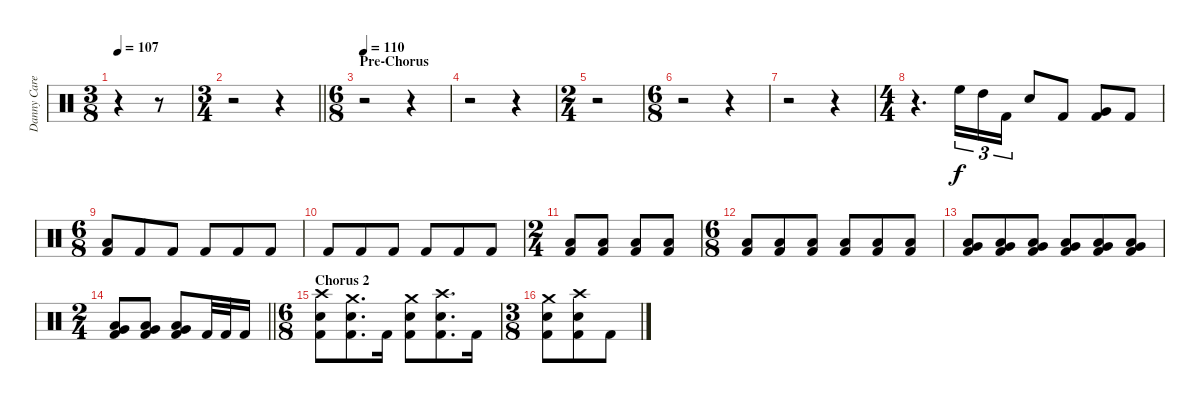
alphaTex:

\track ("Danny Carey" "Danny Care") {instrument percussion}
\staff {score}
\articulation defaults
\ts (3 8)
\tempo 107
\clef neutral
\ks c
r.4{dy f} r.8 |
\ts (3 4)
\barLineRight lightlight
r.2 r.4 |
\ts (6 8)
\section ("" "Pre-Chorus")
\tempo 110
r.2 r.4 |
r.2 r.4 |
\ts (2 4)
r.2 |
\ts (6 8)
r.2 r.4 |
r.2 r.4 |
\ts (4 4)
r.4{d} "High Floor Tom (hit)".16{tu (3 2)} "High Tom (hit)".16{tu (3 2)} "Kick (hit) 2".16{tu (3 2)} "Electric Snare (hit)".8 "Kick (hit) 2".8 ("Very Low Tom (hit)" "Kick (hit) 2").8 "Kick (hit) 2".8 |
\ts (6 8)
("Low Floor Tom (hit)" "Kick (hit) 2").8 "Kick (hit) 2".8 "Kick (hit) 2".8 "Kick (hit) 2".8 "Kick (hit) 2".8 "Kick (hit) 2".8 |
"Kick (hit) 2".8 "Kick (hit) 2".8 "Kick (hit) 2".8 "Kick (hit) 2".8 "Kick (hit) 2".8 "Kick (hit) 2".8 |
\ts (2 4)
("Low Floor Tom (hit)" "Kick (hit) 2").8 ("Low Floor Tom (hit)" "Kick (hit) 2").8 ("Low Floor Tom (hit)" "Kick (hit) 2").8 ("Low Floor Tom (hit)" "Kick (hit) 2").8 |
\ts (6 8)
("Low Floor Tom (hit)" "Kick (hit) 2").8 ("Low Floor Tom (hit)" "Kick (hit) 2").8 ("Low Floor Tom (hit)" "Kick (hit) 2").8 ("Low Floor Tom (hit)" "Kick (hit) 2").8 ("Low Floor Tom (hit)" "Kick (hit) 2").8 ("Low Floor Tom (hit)" "Kick (hit) 2").8 |
("Very Low Tom (hit)" "Low Floor Tom (hit)" "Kick (hit) 2").8 ("Very Low Tom (hit)" "Low Floor Tom (hit)" "Kick (hit) 2").8 ("Very Low Tom (hit)" "Low Floor Tom (hit)" "Kick (hit) 2").8 ("Very Low Tom (hit)" "Low Floor Tom (hit)" "Kick (hit) 2").8 ("Very Low Tom (hit)" "Low Floor Tom (hit)" "Kick (hit) 2").8 ("Very Low Tom (hit)" "Low Floor Tom (hit)" "Kick (hit) 2").8 |
\ts (2 4)
\barLineRight lightlight
("Very Low Tom (hit)" "Low Floor Tom (hit)" "Kick (hit) 2").8 ("Very Low Tom (hit)" "Low Floor Tom (hit)" "Kick (hit) 2").8 ("Very Low Tom (hit)" "Low Floor Tom (hit)" "Kick (hit) 2").8 "Kick (hit) 2".32 "Kick (hit) 2".32 "Kick (hit) 2".16 |
\ts (6 8)
\section ("" "Chorus 2")
("Crash high (hit)" "Electric Snare (hit)" "Kick (hit) 2").8 ("Crash medium (hit)" "Electric Snare (hit)" "Kick (hit) 2").8{d} "Kick (hit) 2".16 ("Crash medium (hit)" "Electric Snare (hit)" "Kick (hit) 2").8 ("Crash high (hit)" "Electric Snare (hit)" "Kick (hit) 2").8{d} "Kick (hit) 2".16 |
\ts (3 8)
("Crash medium (hit)" "Electric Snare (hit)" "Kick (hit) 2").8 ("Crash high (hit)" "Electric Snare (hit)" "Kick (hit) 2").8 "Kick (hit) 2".8
